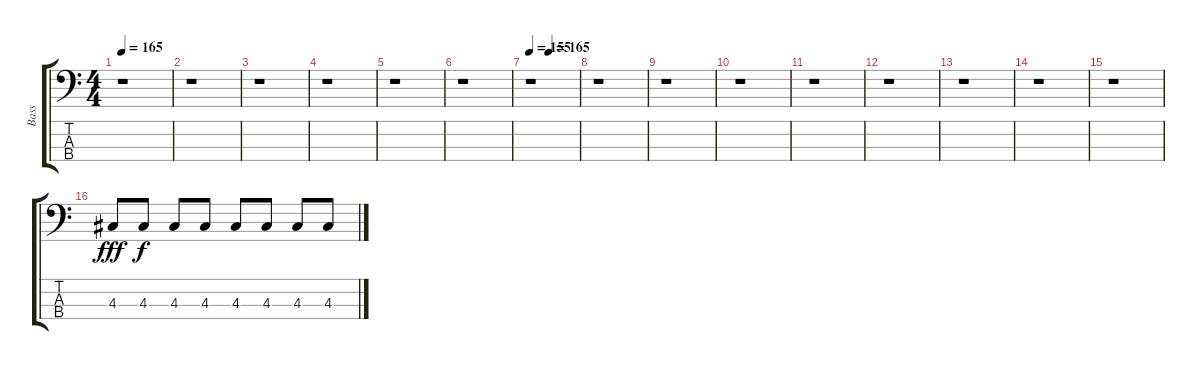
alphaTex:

\track ("Bass" "Bass") {instrument electricbasspick}
\staff {score tabs}
\tuning (G2 D2 A1 E1) {hide}
\ts (4 4)
\tempo 165
\clef f4
\ks c
r.1{dy f} |
r.1 |
r.1 |
r.1 |
r.1 |
r.1 |
\tempo 155
\tempo (165 0.390625)
r.1 |
r.1 |
r.1 |
r.1 |
r.1 |
r.1 |
r.1 |
r.1 |
r.1 |
4.3.8{dy fff} 4.3.8{dy f} 4.3.8 4.3.8 4.3.8 4.3.8 4.3.8 4.3.8
